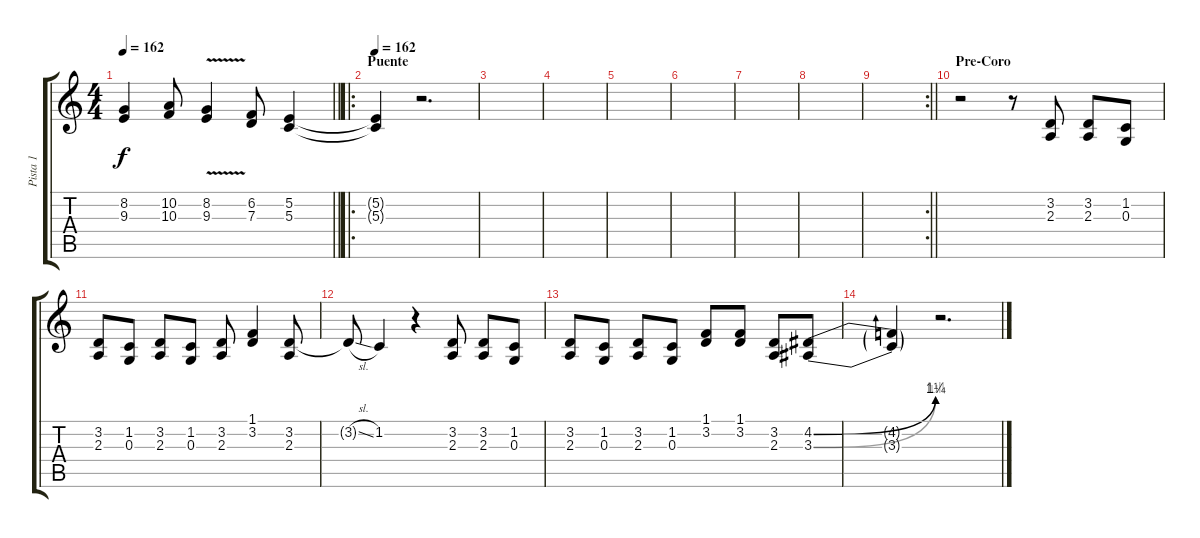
\track ("Pista 1" "Pista 1") {instrument clarinet}
\staff {score tabs}
\tuning (E4 B3 G3 D3 A2 D2) {hide}
\ts (4 4)
\tempo 162
\clef g2
\barLineRight lightlight
\ks c
(8.2{t} 9.3{t}).4{dy f} (10.2 10.3).8 (8.2 9.3{v}).4 (6.2 7.3).8 (5.2 5.3).4 |
\ro
\section ("" "Puente")
\tempo 162
(5.2{t} 5.3{t}).4 r.2{d} |
|
|
|
|
|
|
\rc 2
\barLineRight lightlight
|
\section ("" "Pre-Coro")
r.2 r.8 (3.2 2.3).8 (3.2 2.3).8 (1.2 0.3).8 |
(3.2 2.3).8 (1.2 0.3).8 (3.2 2.3).8 (1.2 0.3).8 (3.2 2.3).8 (1.1 3.2).4 (3.2 2.3).8 |
3.2{sl t}.8 1.2.4 r.4 (3.2 2.3).8 (3.2 2.3).8 (1.2 0.3).8 |
(3.2 2.3).8 (1.2 0.3).8 (3.2 2.3).8 (1.2 0.3).8 (1.1 3.2).8 (1.1 3.2).8 (3.2 2.3).8 (4.2{be (bend 0 0 60 5)} 3.3{be (bend 0 0 60 4)}).8 |
(4.2{t} 3.3{t}).4 r.2{d}
